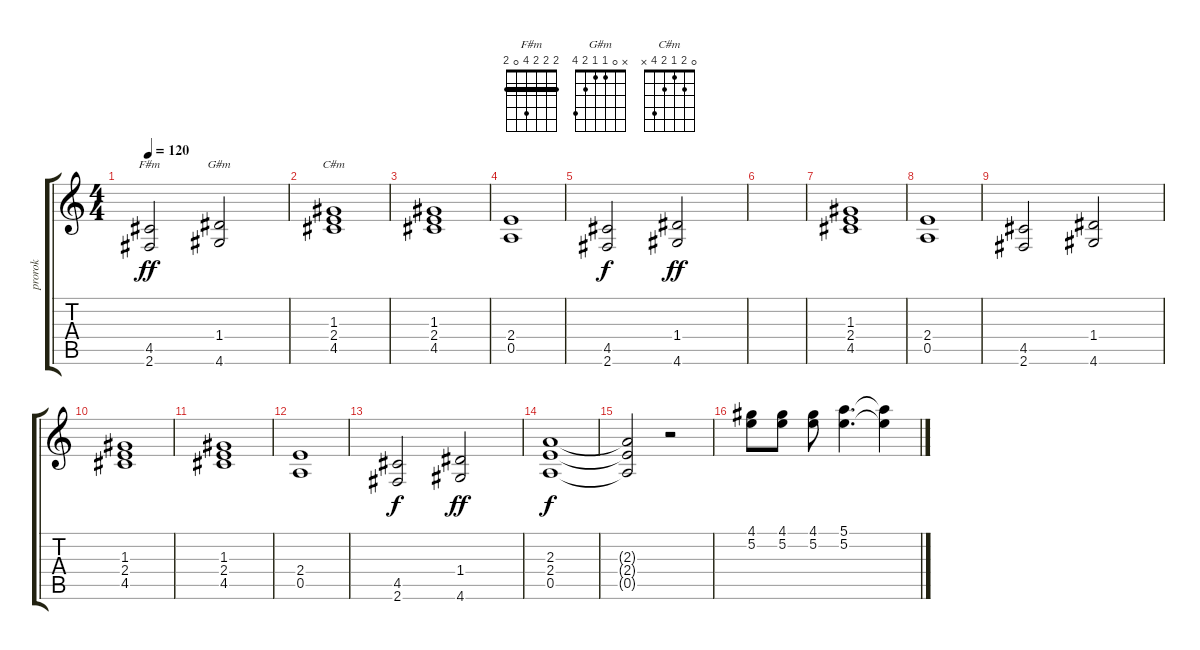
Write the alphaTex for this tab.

\track ("prorok" "prorok") {instrument distortionguitar}
\staff {score tabs}
\tuning (E4 B3 G3 D3 A2 E2) {hide}
\chord ("F#m" 2 2 2 4 0 2) {barre 2}
\chord ("G#m" x 0 1 1 2 4)
\chord ("C#m" 0 2 1 2 4 x)
\ts (4 4)
\tempo 120
\clef g2
\ks c
(4.5 2.6).2{ch "F#m" dy ff} (1.4 4.6).2{ch "G#m"} |
(1.3 2.4 4.5).1{ch "C#m"} |
(1.3 2.4 4.5).1 |
(2.4 0.5).1 |
(4.5 2.6).2{dy f} (1.4 4.6).2{dy ff} |
|
(1.3 2.4 4.5).1 |
(2.4 0.5).1 |
(4.5 2.6).2 (1.4 4.6).2 |
(1.3 2.4 4.5).1 |
(1.3 2.4 4.5).1 |
(2.4 0.5).1 |
(4.5 2.6).2{dy f} (1.4 4.6).2{dy ff} |
(2.3 2.4 0.5).1{dy f} |
(2.3{t} 2.4{t} 0.5{t}).2 r.2 |
(4.1 5.2).8 (4.1 5.2).8 (4.1 5.2).8 (5.1 5.2).4{d} (5.1{t} 5.2{t}).4
